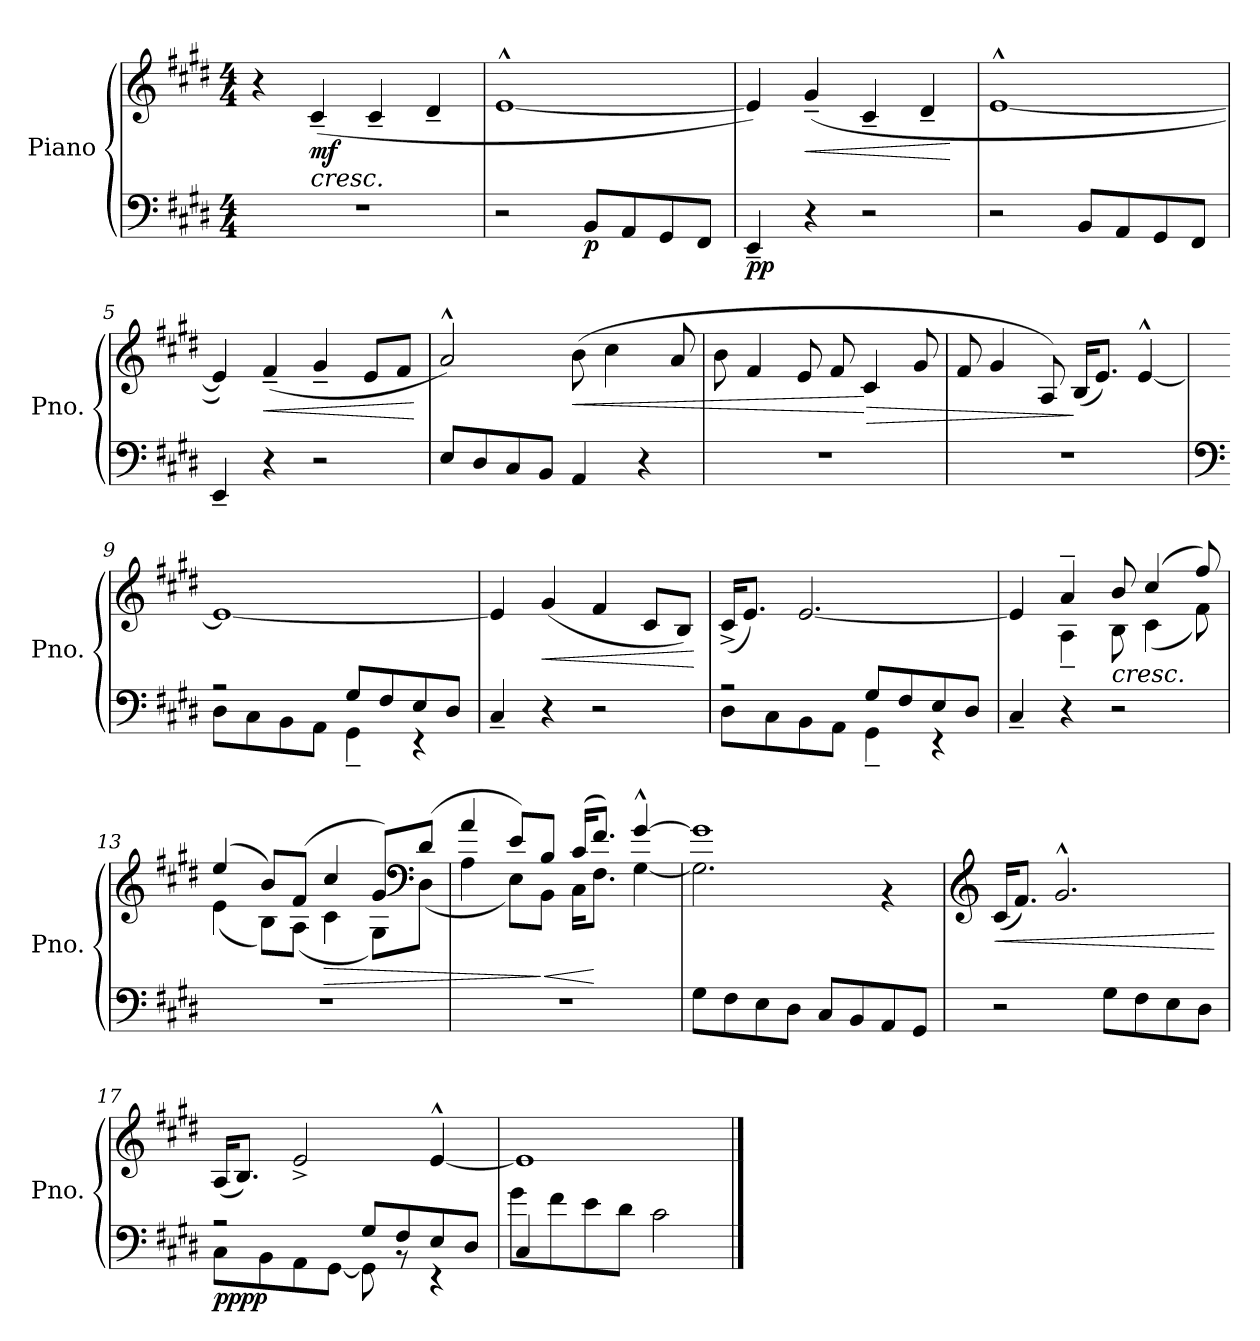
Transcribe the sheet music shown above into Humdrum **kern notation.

**kern	**kern	**dynam
*part1	*part1	*part1
*staff2	*staff1	*staff1/2
*I"Piano	*	*
*I'Pno.	*	*
*clefF4	*clefG2	*
*k[f#c#g#d#]	*k[f#c#g#d#]	*
*M4/4	*M4/4	*
=1	=1	=1
1r	4r	.
*	*MM66	*
!	!	!LO:HP:b
!	!	!LO:DY:n=1:b
.	(>4c#~/	< mf
.	4c#~/	.
.	4d#~/	.
=2	=2	=2
2r	[1e^^	.
!	!	!LO:DY:b=2
8BB/L	.	p
8AA/	.	.
8GG#/	.	.
8FF#/J	.	.
.	.	[
=3	=3	=3
!	!	!LO:DY:b=2
4EE~/	4e/])	pp
!	!	!LO:HP:b
4r	(>4g#~/	<
2r	4c#~/	.
.	4d#~/	.
.	.	[
=4	=4	=4
2r	[1e^^	.
8BB/L	.	.
8AA/	.	.
8GG#/	.	.
8FF#/J	.	.
=5	=5	=5
4EE~/	4e/])	.
!	!	!LO:HP:b
4r	(<4f#~/	<
2r	4g#~/	.
.	8e/L	.
.	8f#/J	.
.	.	[
!!LO:LB:g=z
=6	=6	=6
8E/L	2a^^/)	.
8D#/	.	.
8C#/	.	.
8BB/J	.	.
!	!	!LO:HP:b
4AA/	(>8b\	<
.	4cc#\	.
4r	.	.
.	8a/	.
=7	=7	=7
1r	8b\	.
.	4f#/	.
.	8e/	.
.	8f#/	.
!	!	!LO:HP:n=1:b
.	4c#/	[ >
.	8g#/	.
=8	=8	=8
1r	8f#/	.
.	4g#/	.
.	8A/)	.
.	(<16B/KL	]
.	8.e/J)	.
.	[4e^^/	.
=9	=9	=9
*clefF4	*	*
*^	*	*
2r	8D#\L	1e_	.
.	8C#\	.	.
.	8BB\	.	.
.	8AA\J	.	.
8G#/L	4GG#~\	.	.
8F#/	.	.	.
8E/	4r	.	.
8D#/J	.	.	.
*v	*v	*	*
!!LO:LB:g=z
=10	=10	=10
4C#~/	4e/]	.
!	!	!LO:HP:b
4r	(<4g#/	<
2r	4f#/	.
.	8c#/L	.
.	8B/J)	.
.	.	[
=11	=11	=11
*^	*	*
2r	8D#\L	(<16c#^/KL	.
.	.	8.e/J)	.
.	8C#\	.	.
.	8BB\	[2.e/	.
.	8AA\J	.	.
8G#/L	4GG#~\	.	.
8F#/	.	.	.
8E/	4r	.	.
8D#/J	.	.	.
*v	*v	*	*
=12	=12	=12
*	*^	*
4C#~/	4e/]	4ryy	.
4r	4a~/	4A~\	.
!	!LO:TX:b:i:t=cresc.	!	!
2r	8b/	8B\	.
.	(>4cc#/	(<4c#\	.
.	8ff#/)	8f#\)	.
=13	=13	=13	=13
1r	(>4ee/	(<4e\	.
.	8b/L)	8B\L)	.
.	(>8f#/J	(<8A\J	.
!	!	!	!LO:HP:b
.	4cc#/	4c#\	>
.	8g#/L)	8G#\L)	.
*	*clefF4	*	*
.	(>8d#/J	(<8D#\J	.
=14	=14	=14	=14
1r	4a/	4A\	.
.	8e/L)	8E\L)	.
!	!	!	!LO:HP:n=1:b
.	8B/J	8BB\J	] <
.	(>16c#/KL	16C#\KL	.
.	8.f#/J)	8.F#\J	[
.	[4g#^^/	[4G#\	.
!!LO:LB:g=z	!!
=15	=15	=15	=15
8G#\L	1g#]	2.G#\]	.
8F#\	.	.	.
8E\	.	.	.
8D#\J	.	.	.
8C#/L	.	.	.
8BB/	.	.	.
8AA/	.	4r	.
8GG#/J	.	.	.
*	*v	*v	*
=16	=16	=16
*	*clefG2	*
!	!	!LO:HP:b
2r	(<16c#/KL	<
.	8.f#/J)	.
.	2.g#^^/	.
8G#\L	.	.
8F#\	.	.
8E\	.	.
8D#\J	.	.
.	.	[
=17	=17	=17
*^	*	*
!	!	!	!LO:DY:b=2
!	!	!	!LO:DY:n=1:b
2r	8C#\L	(<16A/KL	ppp p
.	.	8.B/J)	.
.	8BB\	.	.
.	8AA\	2e^/	.
.	[8GG#\J	.	.
8G#/L	8GG#\]	.	.
8F#/	8r	.	.
8E/	4r	[4e^^/	.
8D#/J	.	.	.
=18	=18	=18	=18
4C#/	8g#\L	1e]	.
.	8f#\	.	.
8ryy	8e\	.	.
8ryy	8d#\J	.	.
2c#\	2ryy	.	.
*v	*v	*	*
==	==	==
*-	*-	*-
